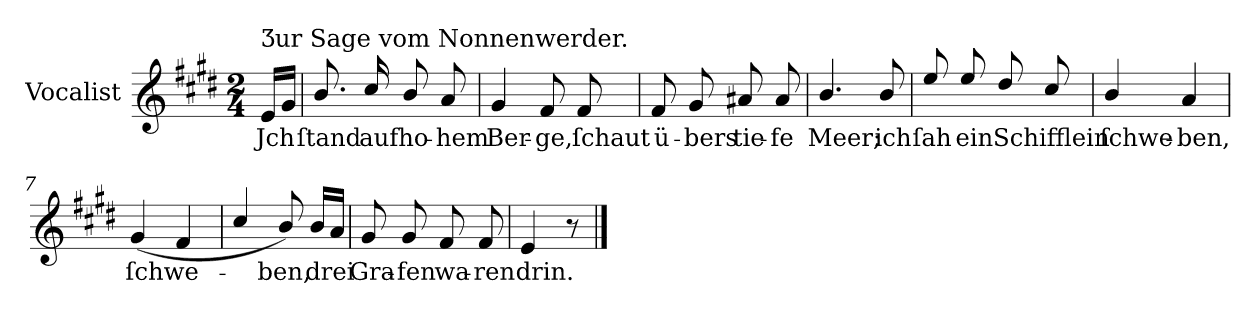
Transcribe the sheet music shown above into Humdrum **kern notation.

**kern	**text
*part1	*part1
*staff1	*staff1
*I"Vocalist	*
*k[f#c#g#d#]	*
*E:	*
*M2/4	*
=	=
!LO:TX:a:t=Ʒur Sage vom Nonnenwerder.	!
16eLL	Jch
16g#JJ	.
=1	=1
8.b/	ſtand
16cc#/	auf
8b/	ho-
8a	-hem
=2	=2
4g#	Ber-
8f#	-ge,
8f#	ſchaut
=3	=3
8f#	ü-
8g#	-bers
8a#X	tie-
8a#	-fe
=4	=4
4.b/	Meer;
8b/	ich
=5	=5
8ee/	ſah
8ee/	ein
8dd#/	Schifflein
8cc#/	.
=6	=6
4b/	ſchwe-
4a	-ben,
=7	=7
(>4g#	ſchwe-
4f#	.
=8	=8
4cc#/	.
8b/)	-ben,
16b/LL	drei
16aJJ	.
=9	=9
8g#	Gra-
8g#	-fen
8f#	wa-
8f#	-ren
=10	=10
4e	drin.
8r	.
==	==
*-	*-
